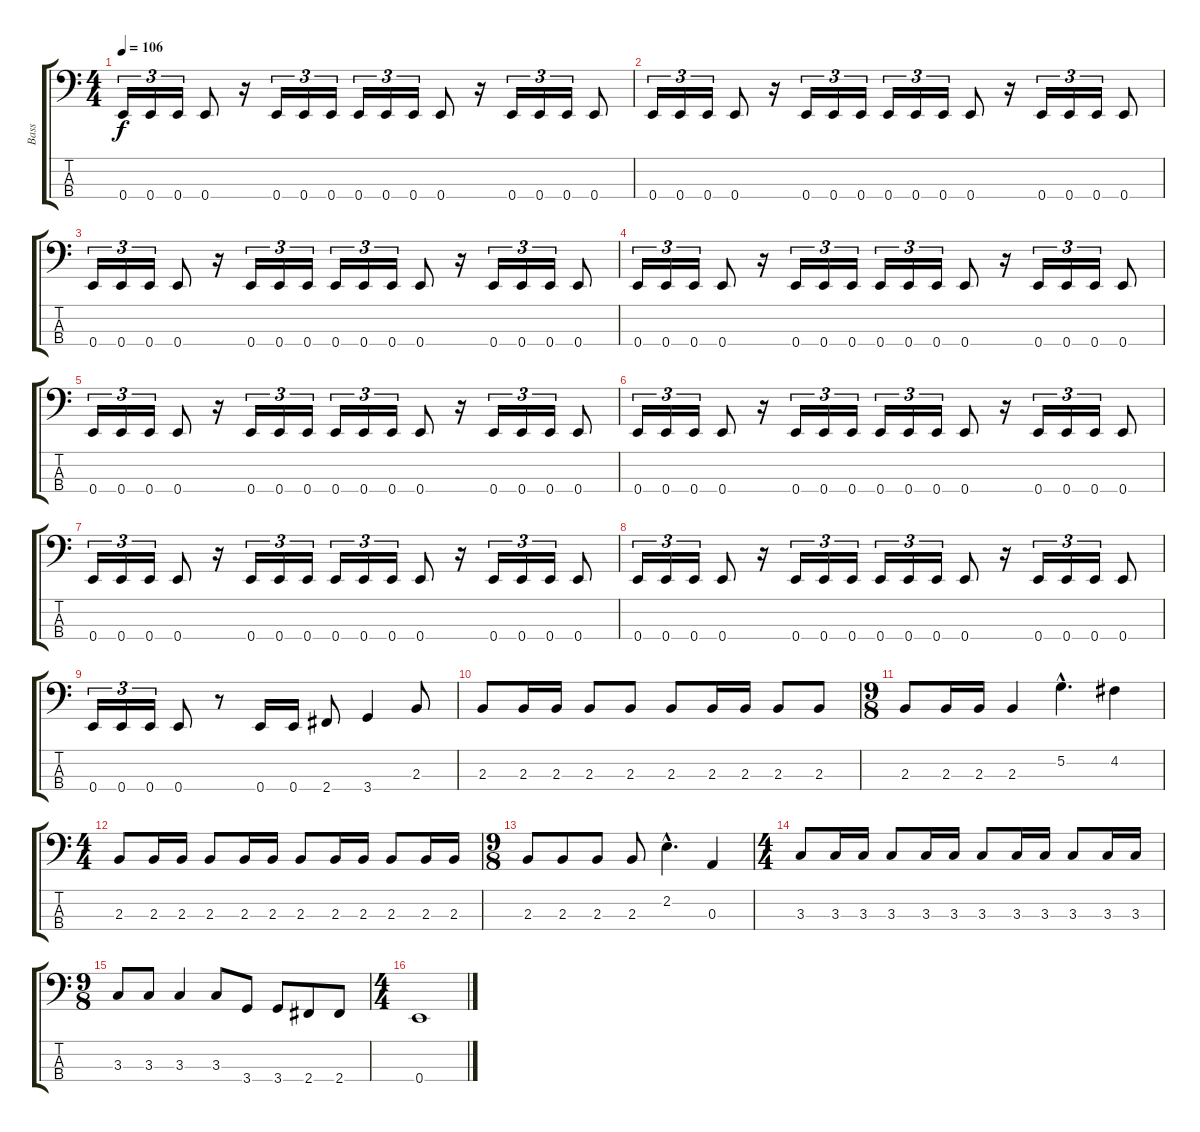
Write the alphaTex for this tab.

\track ("Bass" "Bass") {instrument electricbassfinger}
\staff {score tabs}
\tuning (G2 D2 A1 E1) {hide}
\ts (4 4)
\tempo 106
\clef f4
\ks c
0.4.16{tu (3 2) dy f} 0.4.16{tu (3 2)} 0.4.16{tu (3 2)} 0.4.8 r.16 0.4.16{tu (3 2)} 0.4.16{tu (3 2)} 0.4.16{tu (3 2)} 0.4.16{tu (3 2)} 0.4.16{tu (3 2)} 0.4.16{tu (3 2)} 0.4.8 r.16 0.4.16{tu (3 2)} 0.4.16{tu (3 2)} 0.4.16{tu (3 2)} 0.4.8 |
0.4.16{tu (3 2)} 0.4.16{tu (3 2)} 0.4.16{tu (3 2)} 0.4.8 r.16 0.4.16{tu (3 2)} 0.4.16{tu (3 2)} 0.4.16{tu (3 2)} 0.4.16{tu (3 2)} 0.4.16{tu (3 2)} 0.4.16{tu (3 2)} 0.4.8 r.16 0.4.16{tu (3 2)} 0.4.16{tu (3 2)} 0.4.16{tu (3 2)} 0.4.8 |
0.4.16{tu (3 2)} 0.4.16{tu (3 2)} 0.4.16{tu (3 2)} 0.4.8 r.16 0.4.16{tu (3 2)} 0.4.16{tu (3 2)} 0.4.16{tu (3 2)} 0.4.16{tu (3 2)} 0.4.16{tu (3 2)} 0.4.16{tu (3 2)} 0.4.8 r.16 0.4.16{tu (3 2)} 0.4.16{tu (3 2)} 0.4.16{tu (3 2)} 0.4.8 |
0.4.16{tu (3 2)} 0.4.16{tu (3 2)} 0.4.16{tu (3 2)} 0.4.8 r.16 0.4.16{tu (3 2)} 0.4.16{tu (3 2)} 0.4.16{tu (3 2)} 0.4.16{tu (3 2)} 0.4.16{tu (3 2)} 0.4.16{tu (3 2)} 0.4.8 r.16 0.4.16{tu (3 2)} 0.4.16{tu (3 2)} 0.4.16{tu (3 2)} 0.4.8 |
0.4.16{tu (3 2)} 0.4.16{tu (3 2)} 0.4.16{tu (3 2)} 0.4.8 r.16 0.4.16{tu (3 2)} 0.4.16{tu (3 2)} 0.4.16{tu (3 2)} 0.4.16{tu (3 2)} 0.4.16{tu (3 2)} 0.4.16{tu (3 2)} 0.4.8 r.16 0.4.16{tu (3 2)} 0.4.16{tu (3 2)} 0.4.16{tu (3 2)} 0.4.8 |
0.4.16{tu (3 2)} 0.4.16{tu (3 2)} 0.4.16{tu (3 2)} 0.4.8 r.16 0.4.16{tu (3 2)} 0.4.16{tu (3 2)} 0.4.16{tu (3 2)} 0.4.16{tu (3 2)} 0.4.16{tu (3 2)} 0.4.16{tu (3 2)} 0.4.8 r.16 0.4.16{tu (3 2)} 0.4.16{tu (3 2)} 0.4.16{tu (3 2)} 0.4.8 |
0.4.16{tu (3 2)} 0.4.16{tu (3 2)} 0.4.16{tu (3 2)} 0.4.8 r.16 0.4.16{tu (3 2)} 0.4.16{tu (3 2)} 0.4.16{tu (3 2)} 0.4.16{tu (3 2)} 0.4.16{tu (3 2)} 0.4.16{tu (3 2)} 0.4.8 r.16 0.4.16{tu (3 2)} 0.4.16{tu (3 2)} 0.4.16{tu (3 2)} 0.4.8 |
0.4.16{tu (3 2)} 0.4.16{tu (3 2)} 0.4.16{tu (3 2)} 0.4.8 r.16 0.4.16{tu (3 2)} 0.4.16{tu (3 2)} 0.4.16{tu (3 2)} 0.4.16{tu (3 2)} 0.4.16{tu (3 2)} 0.4.16{tu (3 2)} 0.4.8 r.16 0.4.16{tu (3 2)} 0.4.16{tu (3 2)} 0.4.16{tu (3 2)} 0.4.8 |
0.4.16{tu (3 2)} 0.4.16{tu (3 2)} 0.4.16{tu (3 2)} 0.4.8 r.8 0.4.16 0.4.16 2.4.8 3.4.4 2.3.8 |
2.3.8 2.3.16 2.3.16 2.3.8 2.3.8 2.3.8 2.3.16 2.3.16 2.3.8 2.3.8 |
\ts (9 8)
2.3.8 2.3.16 2.3.16 2.3.4 5.2{hac}.4{d} 4.2.4 |
\ts (4 4)
2.3.8 2.3.16 2.3.16 2.3.8 2.3.16 2.3.16 2.3.8 2.3.16 2.3.16 2.3.8 2.3.16 2.3.16 |
\ts (9 8)
2.3.8 2.3.8 2.3.8 2.3.8 2.2{hac}.4{d} 0.3.4 |
\ts (4 4)
3.3.8 3.3.16 3.3.16 3.3.8 3.3.16 3.3.16 3.3.8 3.3.16 3.3.16 3.3.8 3.3.16 3.3.16 |
\ts (9 8)
3.3.8 3.3.8 3.3.4 3.3.8 3.4.8 3.4.8 2.4.8 2.4.8 |
\ts (4 4)
0.4.1
